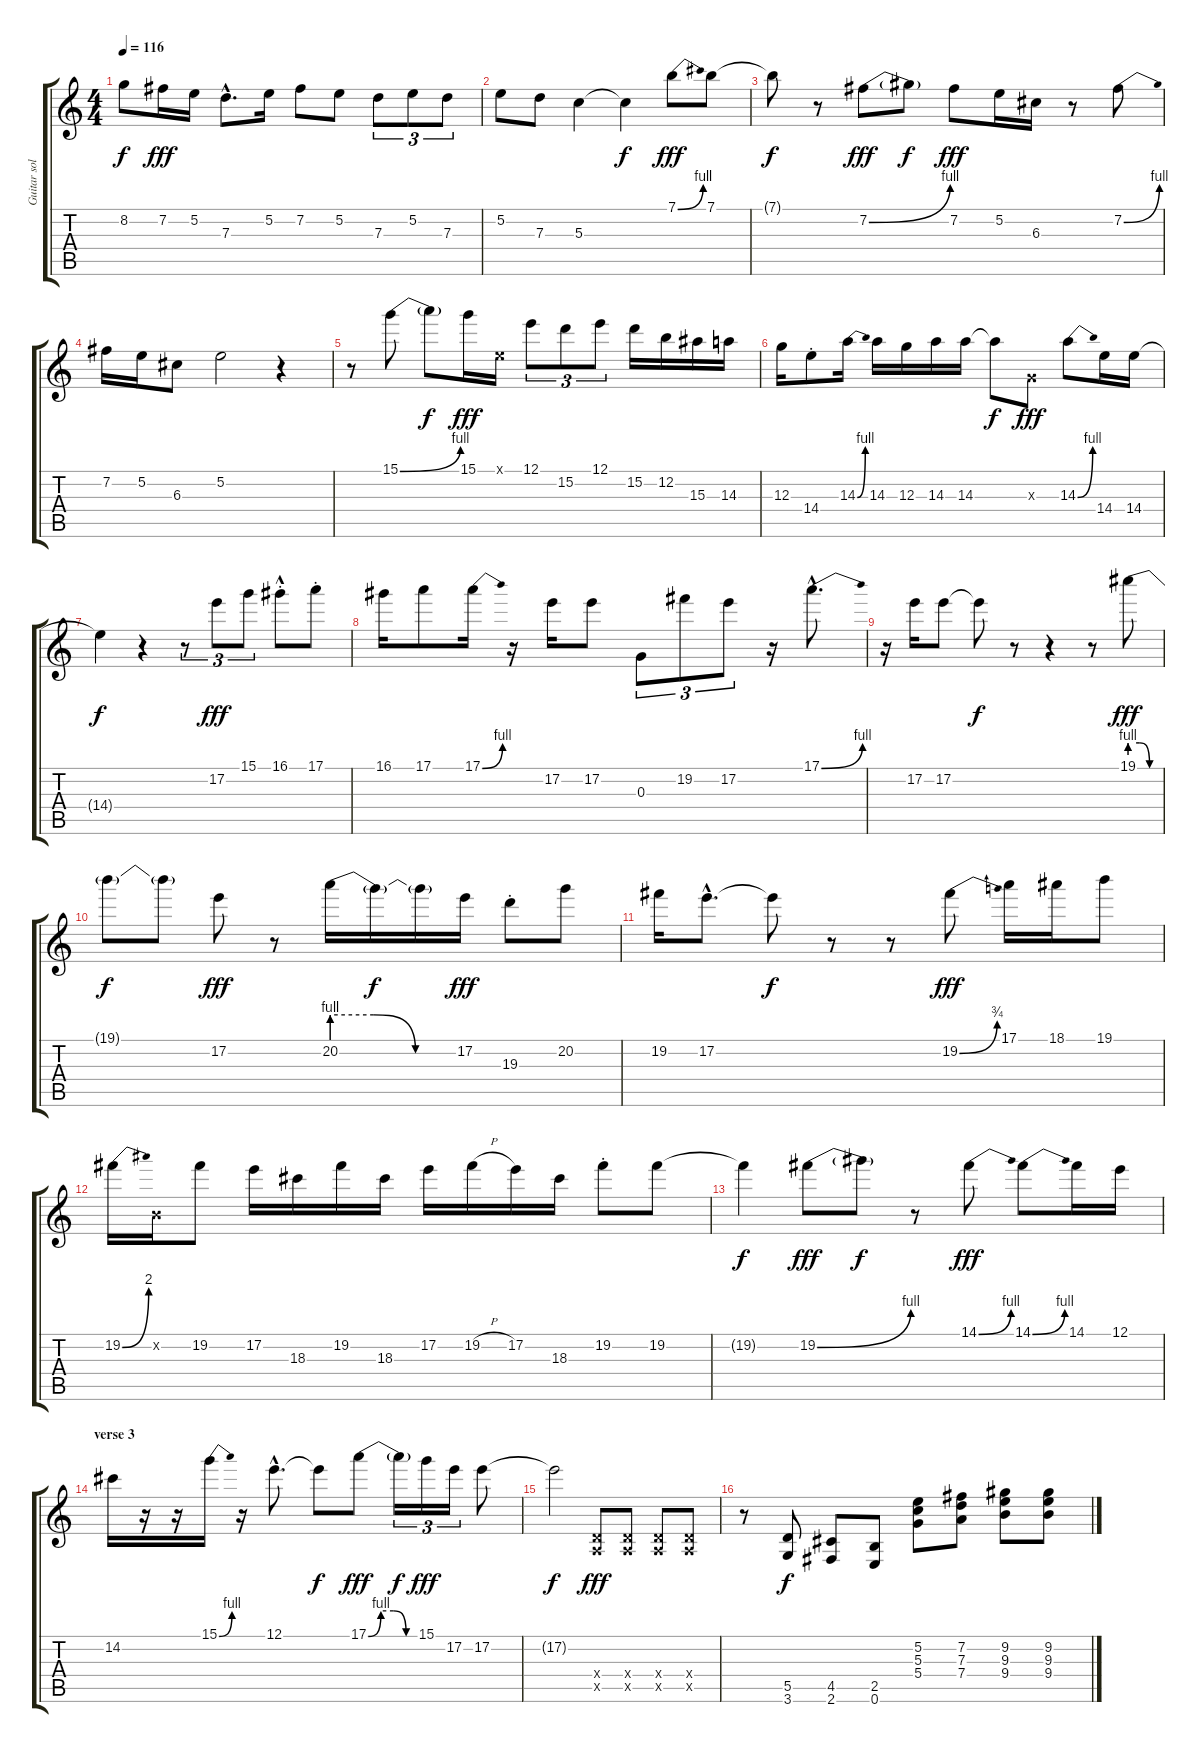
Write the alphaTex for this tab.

\track ("Guitar solo + overbud" "Guitar sol") {instrument distortionguitar}
\staff {score tabs}
\tuning (E4 B3 G3 D3 A2 E2) {hide}
\ts (4 4)
\tempo 116
\clef g2
\ks c
8.2{t}.8{dy f} 7.2.16{dy fff} 5.2.16 7.3{hac}.8{d} 5.2.16 7.2.8 5.2.8 7.3.8{tu (3 2)} 5.2.8{tu (3 2)} 7.3.8{tu (3 2)} |
5.2.8 7.3.8 5.3.4 5.3{t}.4{dy f} 7.1{be (bend 0 0 60 4)}.8{dy fff} 7.1.8 |
7.1{t}.8{dy f} r.8 7.2{be (bend 0 0 60 4)}.8{dy fff} 7.2{t}.8{dy f} 7.2.8{dy fff} 5.2.16 6.3.16 r.8 7.2{be (bend 0 0 60 4)}.8 |
7.2.16 5.2.16 6.3.8 5.2.2 r.4 |
r.8 15.1{be (bend 0 0 60 4)}.8 15.1{t}.8{dy f} 15.1.16{dy fff} 0.1{x}.16 12.1.8{tu (3 2)} 15.2.8{tu (3 2)} 12.1.8{tu (3 2)} 15.2.16 12.2.16 15.3.16 14.3.16 |
12.3.16 14.4{st}.8 14.3{be (bend 0 0 60 4)}.16 14.3.16 12.3.16 14.3.16 14.3.16 14.3{t}.8{dy f} 0.3{x}.8{dy fff} 14.3{be (bend 0 0 60 4)}.8 14.4.16 14.4.16 |
14.4{t}.4{dy f} r.4 r.8{tu (3 2)} 17.2.8{tu (3 2) dy fff} 15.1.8{tu (3 2)} 16.1{hac st}.8 17.1{st}.8 |
16.1.16 17.1.8 17.1{be (bend 0 0 60 4)}.16 r.16 17.2.16 17.2.8 0.3.8{tu (3 2)} 19.2.8{tu (3 2)} 17.2.8{tu (3 2)} r.16 17.1{be (bend 0 0 60 4) hac}.8{d} |
r.16 17.2.16 17.2.8 17.2{t}.8{dy f} r.8 r.4 r.8 19.1{be (custom 0 4 20 4 40 0 60 0)}.8{dy fff} |
19.1{t}.8{dy f} 19.1{t}.8 17.2.8{dy fff} r.8 20.2{be (custom 0 4 20 4 40 0 60 0)}.16 20.2{t}.16{dy f} 20.2{t}.16 17.2.16{dy fff} 19.3{st}.8 20.2.8 |
19.2.16 17.2{hac}.8{d} 17.2{t}.8{dy f} r.8 r.8 19.2{be (bend 0 0 60 3)}.8{dy fff} 17.1.16 18.1.16 19.1.8 |
19.2{be (bend 0 0 60 8)}.16 0.2{x}.16 19.2.8 17.2.16 18.3.16 19.2.16 18.3.16 17.2.16 19.2{h}.16 17.2.16 18.3.16 19.2{st}.8 19.2.8 |
19.2{t}.4{dy f} 19.2{be (bend 0 0 60 4)}.8{dy fff} 19.2{t}.8{dy f} r.8 14.1{be (bend 0 0 60 4)}.8{dy fff} 14.1{be (bend 0 0 60 4)}.8 14.1.16 12.1.16 |
\section ("" "verse 3")
14.2.16 r.16 r.16 15.1{be (bend 0 0 60 4)}.16 r.16 12.1{hac}.8{d} 12.1{t}.8{dy f} 17.1{be (custom 0 0 15 4 30 4 45 0 60 0)}.8{dy fff} 17.1{t}.16{tu (3 2) dy f} 15.1.16{tu (3 2) dy fff} 17.2.16{tu (3 2)} 17.2.8 |
17.2{t}.2{dy f} (0.4{x} 0.5{x}).8{dy fff} (0.4{x} 0.5{x}).8 (0.4{x} 0.5{x}).8 (0.4{x} 0.5{x}).8 |
r.8 (5.5 3.6).8{dy f} (4.5 2.6).8 (2.5 0.6).8 (5.2 5.3 5.4).8 (7.2 7.3 7.4).8 (9.2 9.3 9.4).8 (9.2 9.3 9.4).8
